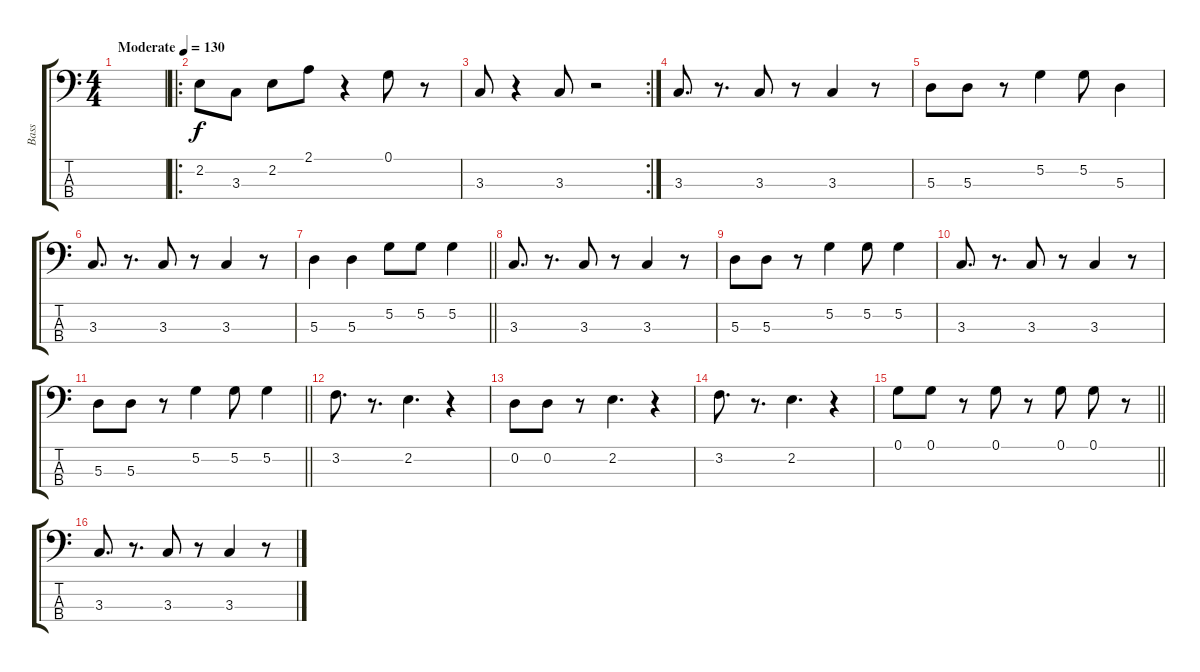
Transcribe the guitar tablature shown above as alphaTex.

\track ("Bass" "Bass") {instrument synthbass1}
\staff {score tabs}
\tuning (G2 D2 A1 D1) {hide}
\ts (4 4)
\tempo (130 "Moderate")
\clef f4
\ks c
|
\ro
2.2.8 3.3.8 2.2.8 2.1.8 r.4 0.1.8 r.8 |
\rc 2
3.3.8 r.4 3.3.8 r.2 |
3.3.8{d} r.8{d} 3.3.8 r.8 3.3.4 r.8 |
5.3.8 5.3.8 r.8 5.2.4 5.2.8 5.3.4 |
3.3.8{d} r.8{d} 3.3.8 r.8 3.3.4 r.8 |
\barLineRight lightlight
5.3.4 5.3.4 5.2.8 5.2.8 5.2.4 |
3.3.8{d} r.8{d} 3.3.8 r.8 3.3.4 r.8 |
5.3.8 5.3.8 r.8 5.2.4 5.2.8 5.2.4 |
3.3.8{d} r.8{d} 3.3.8 r.8 3.3.4 r.8 |
\barLineRight lightlight
5.3.8 5.3.8 r.8 5.2.4 5.2.8 5.2.4 |
3.2.8{d} r.8{d} 2.2.4{d} r.4 |
0.2.8 0.2.8 r.8 2.2.4{d} r.4 |
3.2.8{d} r.8{d} 2.2.4{d} r.4 |
\barLineRight lightlight
0.1.8 0.1.8 r.8 0.1.8 r.8 0.1.8 0.1.8 r.8 |
3.3.8{d} r.8{d} 3.3.8 r.8 3.3.4 r.8
